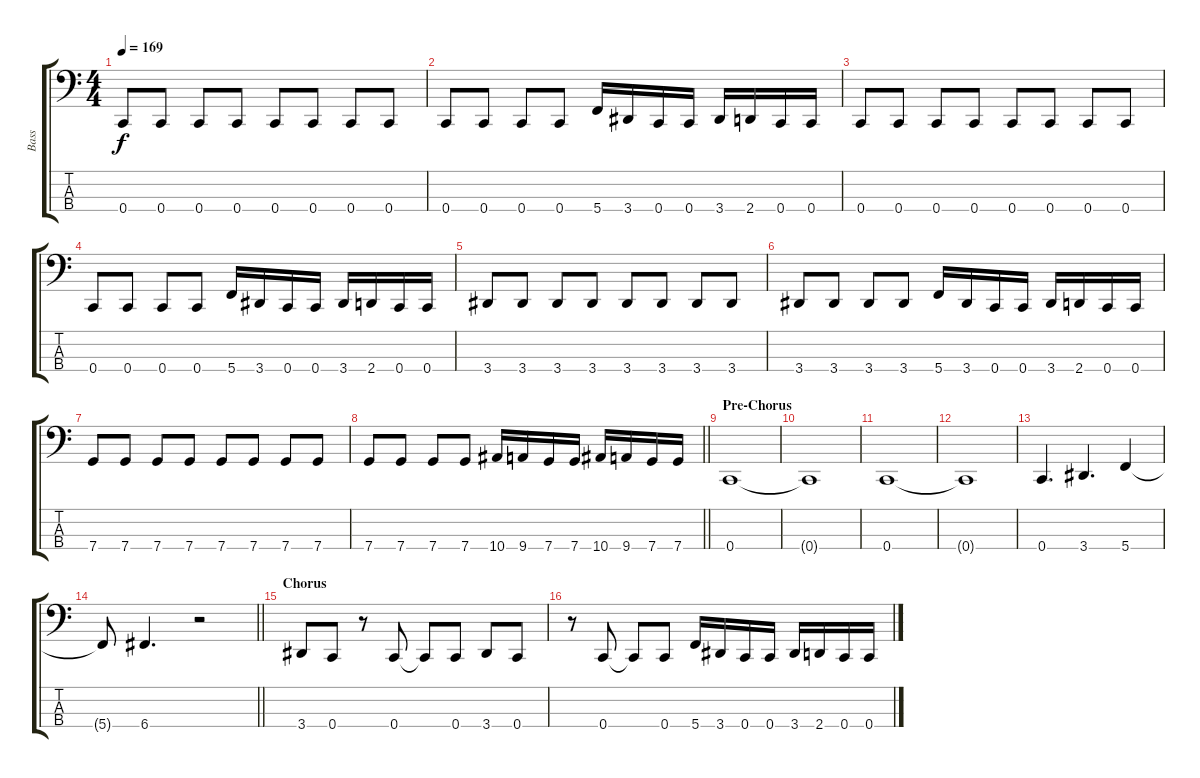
\track ("Bass" "Bass") {instrument electricbasspick}
\staff {score tabs}
\tuning (F2 C2 G1 C1) {hide}
\ts (4 4)
\tempo 169
\clef f4
\ks c
0.4.8{dy f} 0.4.8 0.4.8 0.4.8 0.4.8 0.4.8 0.4.8 0.4.8 |
0.4.8 0.4.8 0.4.8 0.4.8 5.4.16 3.4.16 0.4.16 0.4.16 3.4.16 2.4.16 0.4.16 0.4.16 |
0.4.8 0.4.8 0.4.8 0.4.8 0.4.8 0.4.8 0.4.8 0.4.8 |
0.4.8 0.4.8 0.4.8 0.4.8 5.4.16 3.4.16 0.4.16 0.4.16 3.4.16 2.4.16 0.4.16 0.4.16 |
3.4.8 3.4.8 3.4.8 3.4.8 3.4.8 3.4.8 3.4.8 3.4.8 |
3.4.8 3.4.8 3.4.8 3.4.8 5.4.16 3.4.16 0.4.16 0.4.16 3.4.16 2.4.16 0.4.16 0.4.16 |
7.4.8 7.4.8 7.4.8 7.4.8 7.4.8 7.4.8 7.4.8 7.4.8 |
\barLineRight lightlight
7.4.8 7.4.8 7.4.8 7.4.8 10.4.16 9.4.16 7.4.16 7.4.16 10.4.16 9.4.16 7.4.16 7.4.16 |
\section ("" "Pre-Chorus")
0.4.1 |
0.4{t}.1 |
0.4.1 |
0.4{t}.1 |
0.4.4{d} 3.4.4{d} 5.4.4 |
\barLineRight lightlight
5.4{t}.8 6.4.4{d} r.2 |
\section ("" "Chorus")
3.4.8 0.4.8 r.8 0.4.8 0.4{t}.8 0.4.8 3.4.8 0.4.8 |
r.8 0.4.8 0.4{t}.8 0.4.8 5.4.16 3.4.16 0.4.16 0.4.16 3.4.16 2.4.16 0.4.16 0.4.16
